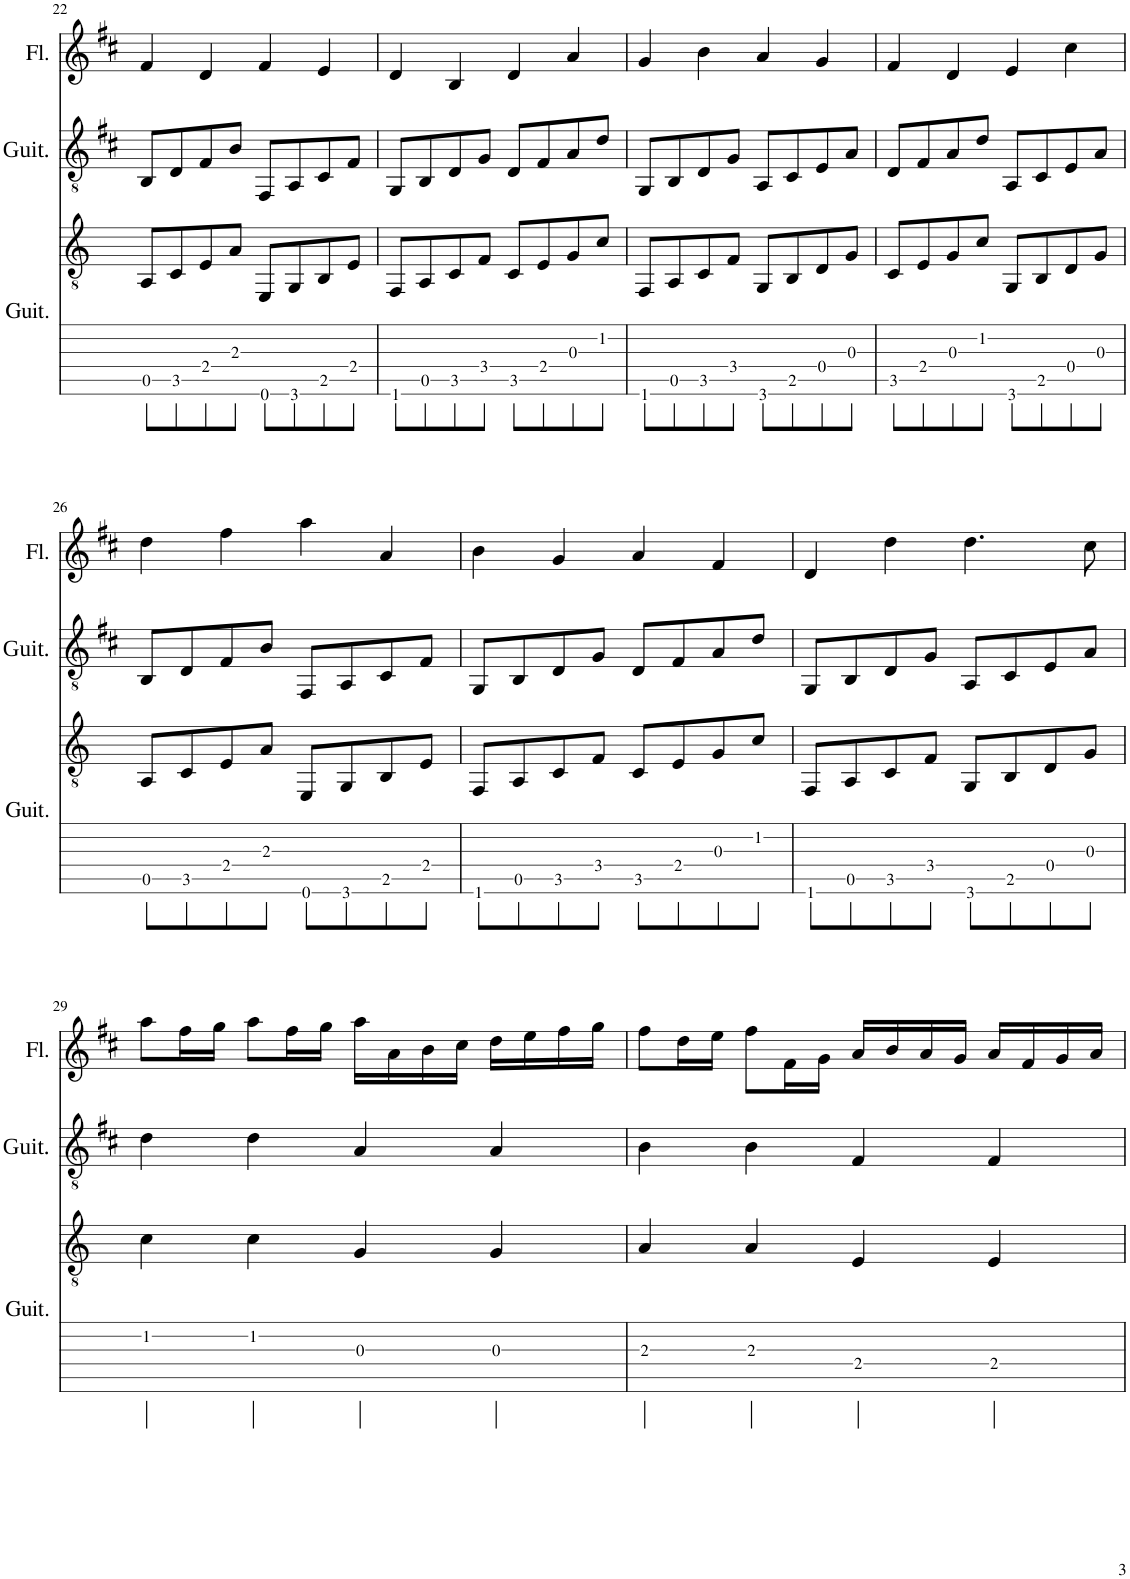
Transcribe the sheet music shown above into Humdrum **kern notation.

**kern	**kern	**kern	**kern
*part3	*part3	*part2	*part1
*staff4	*staff3	*staff2	*staff1
*I"Guitar Capo 2	*	*I"Guitar	*I"Flute
*I'Guit.	*	*I'Guit.	*I'Fl.
!!LO:PB:g=z
*	*clefGv2	*clefGv2	*clefG2
*k[]	*k[]	*k[f#c#]	*k[f#c#]
*M4/4	*M4/4	*M4/4	*M4/4
=22	=22	=22	=22
8AA\L	8AA/L	8BB/L	4f#/
8C\	8C/	8D/	.
8E\	8E/	8F#/	4d/
8A\J	8A/J	8B/J	.
8EE\L	8EE/L	8FF#/L	4f#/
8GG\	8GG/	8AA/	.
8BB\	8BB/	8C#/	4e/
8E\J	8E/J	8F#/J	.
=23	=23	=23	=23
8FF\L	8FF/L	8GG/L	4d/
8AA\	8AA/	8BB/	.
8C\	8C/	8D/	4B/
8F\J	8F/J	8G/J	.
8C\L	8C/L	8D/L	4d/
8E\	8E/	8F#/	.
8G\	8G/	8A/	4a/
8c\J	8c/J	8d/J	.
=24	=24	=24	=24
8FF\L	8FF/L	8GG/L	4g/
8AA\	8AA/	8BB/	.
8C\	8C/	8D/	4b\
8F\J	8F/J	8G/J	.
8GG\L	8GG/L	8AA/L	4a/
8BB\	8BB/	8C#/	.
8D\	8D/	8E/	4g/
8G\J	8G/J	8A/J	.
=25	=25	=25	=25
8C\L	8C/L	8D/L	4f#/
8E\	8E/	8F#/	.
8G\	8G/	8A/	4d/
8c\J	8c/J	8d/J	.
8GG\L	8GG/L	8AA/L	4e/
8BB\	8BB/	8C#/	.
8D\	8D/	8E/	4cc#\
8G\J	8G/J	8A/J	.
!!LO:LB:g=z
=26	=26	=26	=26
8AA\L	8AA/L	8BB/L	4dd\
8C\	8C/	8D/	.
8E\	8E/	8F#/	4ff#\
8A\J	8A/J	8B/J	.
8EE\L	8EE/L	8FF#/L	4aa\
8GG\	8GG/	8AA/	.
8BB\	8BB/	8C#/	4a/
8E\J	8E/J	8F#/J	.
=27	=27	=27	=27
8FF\L	8FF/L	8GG/L	4b\
8AA\	8AA/	8BB/	.
8C\	8C/	8D/	4g/
8F\J	8F/J	8G/J	.
8C\L	8C/L	8D/L	4a/
8E\	8E/	8F#/	.
8G\	8G/	8A/	4f#/
8c\J	8c/J	8d/J	.
=28	=28	=28	=28
8FF\L	8FF/L	8GG/L	4d/
8AA\	8AA/	8BB/	.
8C\	8C/	8D/	4dd\
8F\J	8F/J	8G/J	.
8GG\L	8GG/L	8AA/L	4.dd\
8BB\	8BB/	8C#/	.
8D\	8D/	8E/	.
8G\J	8G/J	8A/J	8cc#\
!!LO:LB:g=z
=29	=29	=29	=29
4c\	4c\	4d\	8aa\L
.	.	.	16ff#\L
.	.	.	16gg\JJ
4c\	4c\	4d\	8aa\L
.	.	.	16ff#\L
.	.	.	16gg\JJ
4G\	4G/	4A/	16aa\LL
.	.	.	16a\
.	.	.	16b\
.	.	.	16cc#\JJ
4G\	4G/	4A/	16dd\LL
.	.	.	16ee\
.	.	.	16ff#\
.	.	.	16gg\JJ
=30	=30	=30	=30
4A\	4A/	4B\	8ff#\L
.	.	.	16dd\L
.	.	.	16ee\JJ
4A\	4A/	4B\	8ff#\L
.	.	.	16f#\L
.	.	.	16g\JJ
4E\	4E/	4F#/	16a/LL
.	.	.	16b/
.	.	.	16a/
.	.	.	16g/JJ
4E\	4E/	4F#/	16a/LL
.	.	.	16f#/
.	.	.	16g/
.	.	.	16a/JJ
=	=	=	=
*-	*-	*-	*-
